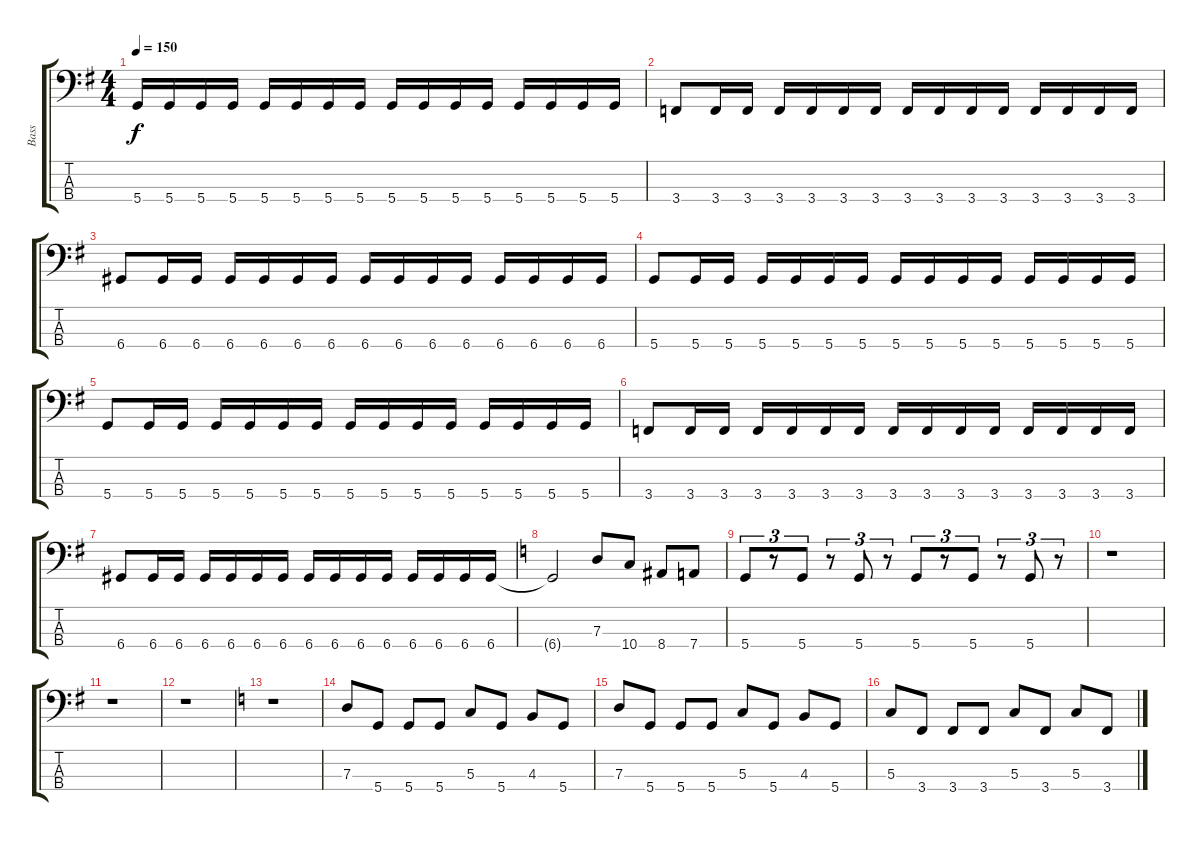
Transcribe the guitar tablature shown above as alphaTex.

\track ("Bass" "Bass") {instrument electricbasspick}
\staff {score tabs}
\tuning (F2 C2 G1 D1) {hide}
\ts (4 4)
\tempo 150
\clef f4
\ks g
5.4.16{dy f} 5.4.16 5.4.16 5.4.16 5.4.16 5.4.16 5.4.16 5.4.16 5.4.16 5.4.16 5.4.16 5.4.16 5.4.16 5.4.16 5.4.16 5.4.16 |
3.4.8 3.4.16 3.4.16 3.4.16 3.4.16 3.4.16 3.4.16 3.4.16 3.4.16 3.4.16 3.4.16 3.4.16 3.4.16 3.4.16 3.4.16 |
6.4.8 6.4.16 6.4.16 6.4.16 6.4.16 6.4.16 6.4.16 6.4.16 6.4.16 6.4.16 6.4.16 6.4.16 6.4.16 6.4.16 6.4.16 |
5.4.8 5.4.16 5.4.16 5.4.16 5.4.16 5.4.16 5.4.16 5.4.16 5.4.16 5.4.16 5.4.16 5.4.16 5.4.16 5.4.16 5.4.16 |
5.4.8 5.4.16 5.4.16 5.4.16 5.4.16 5.4.16 5.4.16 5.4.16 5.4.16 5.4.16 5.4.16 5.4.16 5.4.16 5.4.16 5.4.16 |
3.4.8 3.4.16 3.4.16 3.4.16 3.4.16 3.4.16 3.4.16 3.4.16 3.4.16 3.4.16 3.4.16 3.4.16 3.4.16 3.4.16 3.4.16 |
6.4.8 6.4.16 6.4.16 6.4.16 6.4.16 6.4.16 6.4.16 6.4.16 6.4.16 6.4.16 6.4.16 6.4.16 6.4.16 6.4.16 6.4.16 |
\ks c
6.4{t}.2 7.3.8 10.4.8 8.4.8 7.4.8 |
5.4.8{tu (3 2)} r.8{tu (3 2)} 5.4.8{tu (3 2)} r.8{tu (3 2)} 5.4.8{tu (3 2)} r.8{tu (3 2)} 5.4.8{tu (3 2)} r.8{tu (3 2)} 5.4.8{tu (3 2)} r.8{tu (3 2)} 5.4.8{tu (3 2)} r.8{tu (3 2)} |
r.1 |
\ks g
r.1 |
r.1 |
\ks c
r.1 |
7.3.8 5.4.8 5.4.8 5.4.8 5.3.8 5.4.8 4.3.8 5.4.8 |
7.3.8 5.4.8 5.4.8 5.4.8 5.3.8 5.4.8 4.3.8 5.4.8 |
5.3.8 3.4.8 3.4.8 3.4.8 5.3.8 3.4.8 5.3.8 3.4.8
